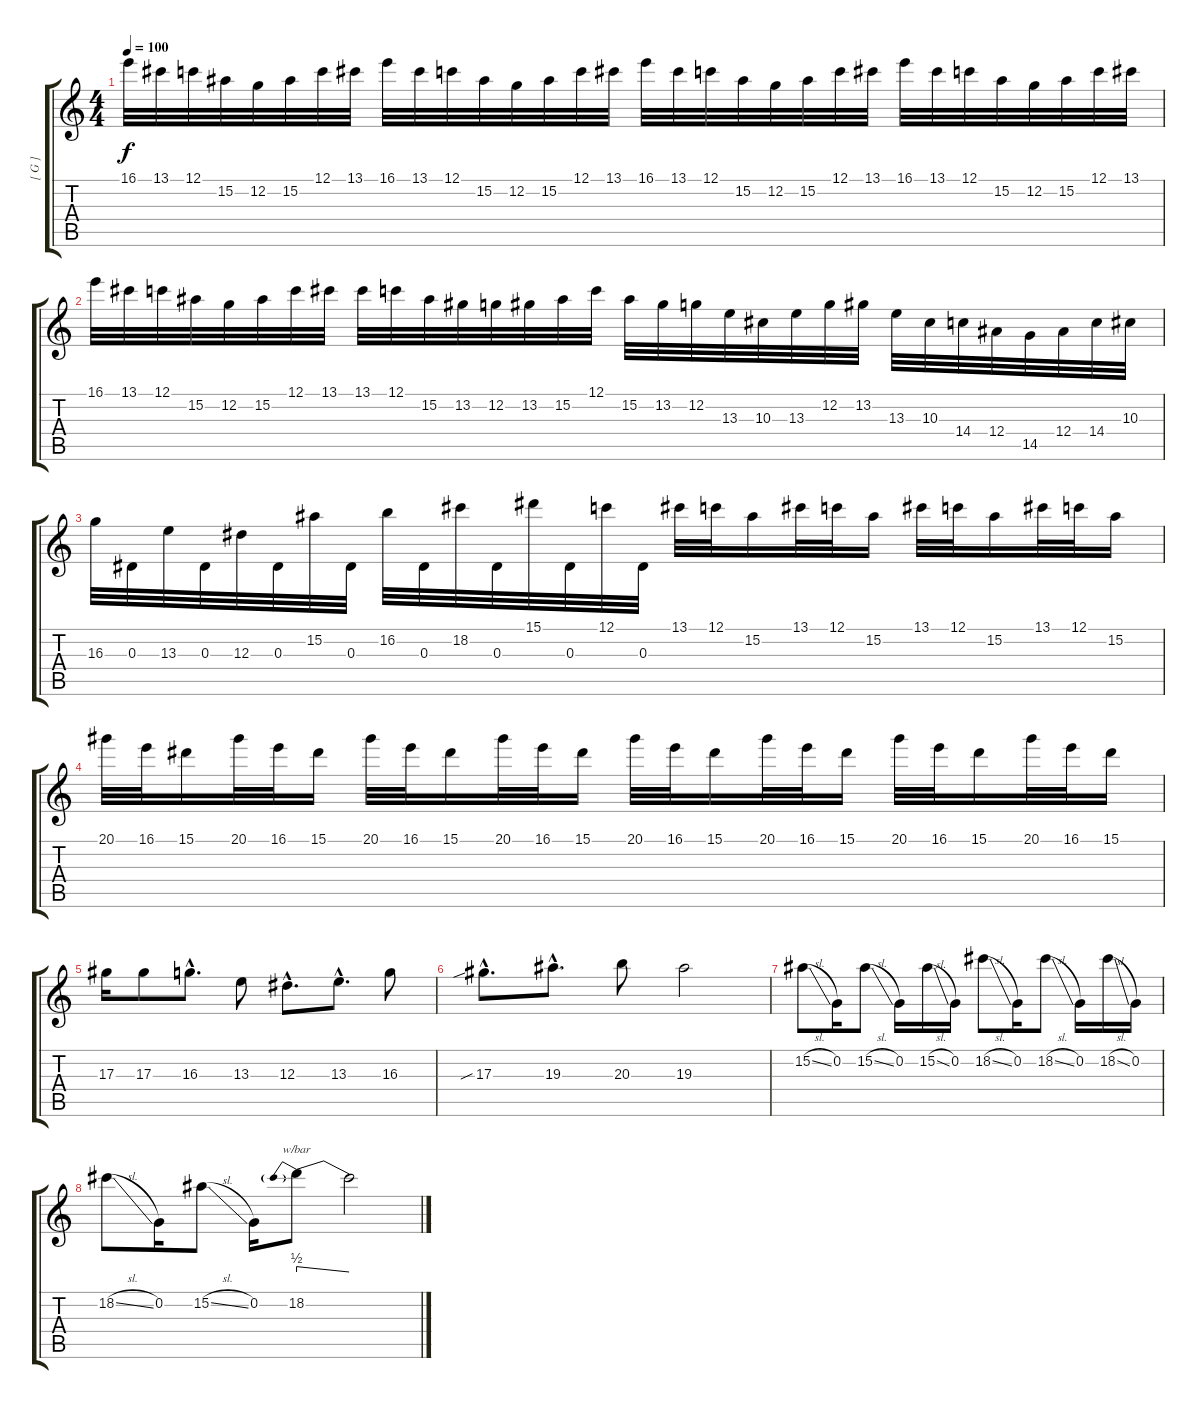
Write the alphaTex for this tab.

\track ("[ G ]" "[ G ]") {instrument distortionguitar}
\staff {score tabs}
\tuning (C4 G3 Eb3 Bb2 F2 C2) {hide}
\ts (4 4)
\tempo 100
\clef g2
\ks c
16.1.32{dy f} 13.1.32 12.1.32 15.2.32 12.2.32 15.2.32 12.1.32 13.1.32 16.1.32 13.1.32 12.1.32 15.2.32 12.2.32 15.2.32 12.1.32 13.1.32 16.1.32 13.1.32 12.1.32 15.2.32 12.2.32 15.2.32 12.1.32 13.1.32 16.1.32 13.1.32 12.1.32 15.2.32 12.2.32 15.2.32 12.1.32 13.1.32 |
16.1.32 13.1.32 12.1.32 15.2.32 12.2.32 15.2.32 12.1.32 13.1.32 13.1.32 12.1.32 15.2.32 13.2.32 12.2.32 13.2.32 15.2.32 12.1.32 15.2.32 13.2.32 12.2.32 13.3.32 10.3.32 13.3.32 12.2.32 13.2.32 13.3.32 10.3.32 14.4.32 12.4.32 14.5.32 12.4.32 14.4.32 10.3.32 |
16.3.32 0.3.32 13.3.32 0.3.32 12.3.32 0.3.32 15.2.32 0.3.32 16.2.32 0.3.32 18.2.32 0.3.32 15.1.32 0.3.32 12.1.32 0.3.32 13.1.32 12.1.32 15.2.16 13.1.32 12.1.32 15.2.16 13.1.32 12.1.32 15.2.16 13.1.32 12.1.32 15.2.16 |
20.1.32 16.1.32 15.1.16 20.1.32 16.1.32 15.1.16 20.1.32 16.1.32 15.1.16 20.1.32 16.1.32 15.1.16 20.1.32 16.1.32 15.1.16 20.1.32 16.1.32 15.1.16 20.1.32 16.1.32 15.1.16 20.1.32 16.1.32 15.1.16 |
17.3.16 17.3.8 16.3{hac}.8{d} 13.3.8 12.3{hac}.8{d} 13.3{hac}.8{d} 16.3.8 |
17.3{sib hac}.8{d} 19.3{hac}.8{d} 20.3.8 19.3.2 |
15.2{sl}.8 0.2.16 15.2{sl}.8 0.2.16 15.2{sl}.16 0.2.16 18.2{sl}.8 0.2.16 18.2{sl}.8 0.2.16 18.2{sl}.16 0.2.16 |
18.2{sl}.8 0.2.16 15.2{sl}.8 0.2.16 18.2.8{tbe (predivedive default 0 2 60 0)} 18.2{t}.2
